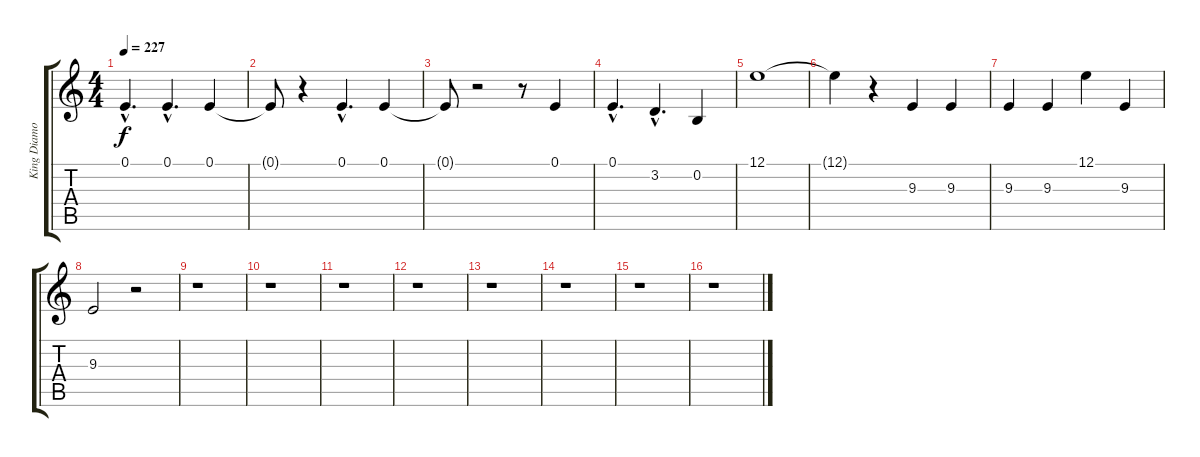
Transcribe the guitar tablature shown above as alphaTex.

\track ("King Diamond " "King Diamo") {instrument brasssection}
\staff {score tabs}
\tuning (E4 B3 G3 D3 A2 E2) {hide}
\ts (4 4)
\tempo 227
\clef g2
\ks c
0.1{hac}.4{d dy f} 0.1{hac}.4{d} 0.1.4 |
0.1{t}.8 r.4 0.1{hac}.4{d} 0.1.4 |
0.1{t}.8 r.2 r.8 0.1.4 |
0.1{hac}.4{d} 3.2{hac}.4{d} 0.2.4 |
12.1.1 |
12.1{t}.4 r.4 9.3.4 9.3.4 |
9.3.4 9.3.4 12.1.4 9.3.4 |
9.3.2 r.2 |
r.1 |
r.1 |
r.1 |
r.1 |
r.1 |
r.1 |
r.1 |
r.1
